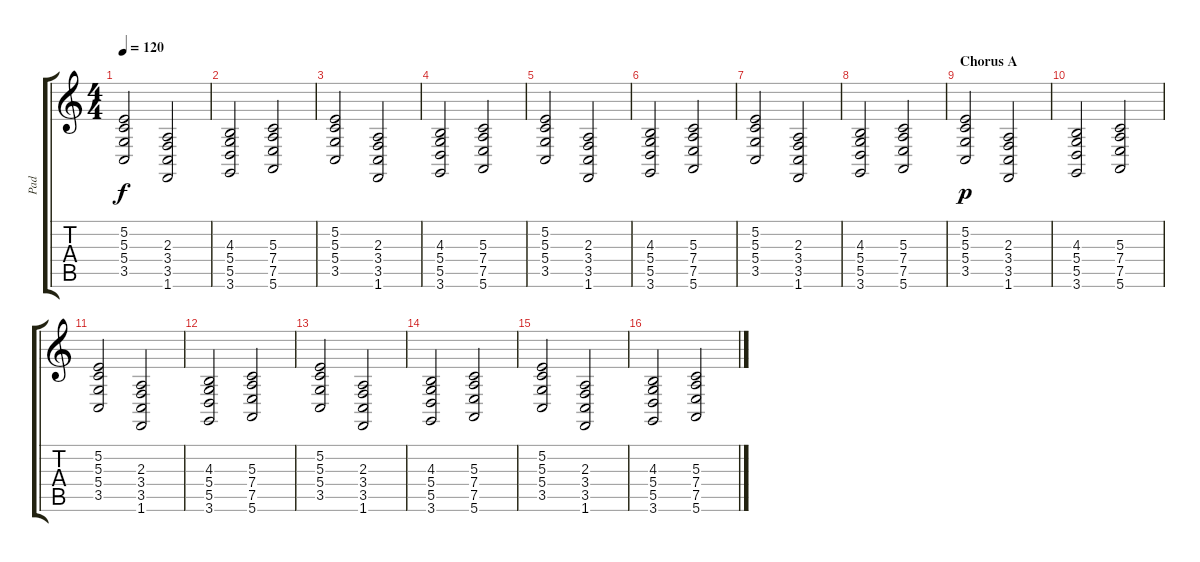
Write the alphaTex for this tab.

\track ("Pad" "Pad") {instrument pad3polysynth}
\staff {score tabs}
\tuning (E4 B3 G3 D3 A2 E2) {hide}
\ts (4 4)
\tempo 120
\clef g2
\ks c
(5.2 5.3 5.4 3.5).2{dy f} (2.3 3.4 3.5 1.6).2 |
(4.3 5.4 5.5 3.6).2 (5.3 7.4 7.5 5.6).2 |
(5.2 5.3 5.4 3.5).2 (2.3 3.4 3.5 1.6).2 |
(4.3 5.4 5.5 3.6).2 (5.3 7.4 7.5 5.6).2 |
(5.2 5.3 5.4 3.5).2 (2.3 3.4 3.5 1.6).2 |
(4.3 5.4 5.5 3.6).2 (5.3 7.4 7.5 5.6).2 |
(5.2 5.3 5.4 3.5).2 (2.3 3.4 3.5 1.6).2 |
(4.3 5.4 5.5 3.6).2 (5.3 7.4 7.5 5.6).2 |
\section ("" "Chorus A")
(5.2 5.3 5.4 3.5).2{dy p} (2.3 3.4 3.5 1.6).2 |
(4.3 5.4 5.5 3.6).2 (5.3 7.4 7.5 5.6).2 |
(5.2 5.3 5.4 3.5).2 (2.3 3.4 3.5 1.6).2 |
(4.3 5.4 5.5 3.6).2 (5.3 7.4 7.5 5.6).2 |
(5.2 5.3 5.4 3.5).2 (2.3 3.4 3.5 1.6).2 |
(4.3 5.4 5.5 3.6).2 (5.3 7.4 7.5 5.6).2 |
(5.2 5.3 5.4 3.5).2 (2.3 3.4 3.5 1.6).2 |
(4.3 5.4 5.5 3.6).2 (5.3 7.4 7.5 5.6).2
